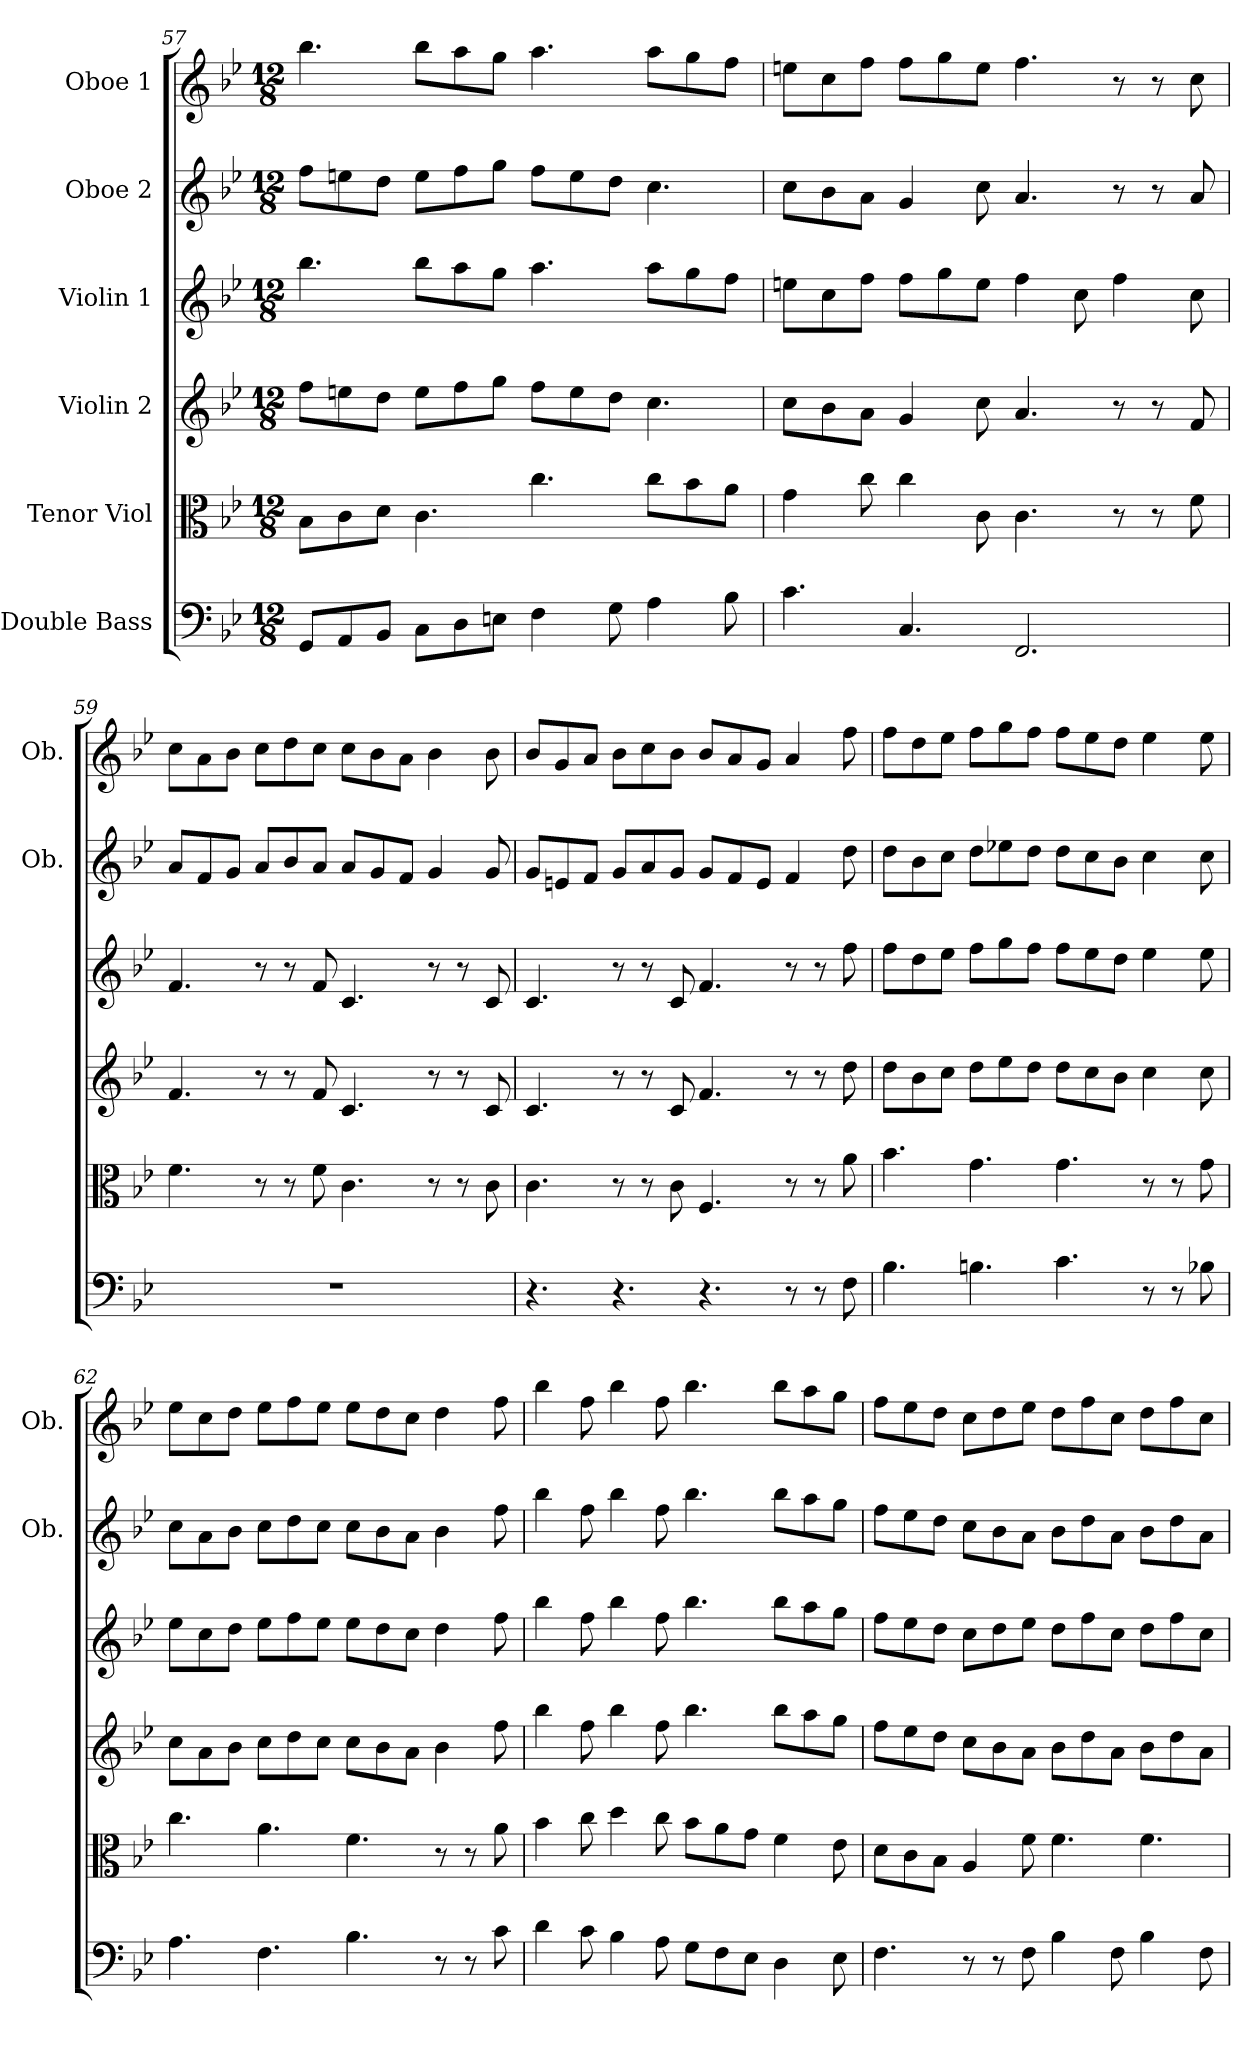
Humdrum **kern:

**kern	**kern	**kern	**kern	**kern	**kern
*part6	*part5	*part4	*part3	*part2	*part1
*staff6	*staff5	*staff4	*staff3	*staff2	*staff1
*I"Double Bass	*I"Tenor Viol	*I"Violin 2	*I"Violin 1	*I"Oboe 2	*I"Oboe 1
*	*	*	*	*I'Ob.	*I'Ob.
*clefF4	*clefC3	*clefG2	*clefG2	*clefG2	*clefG2
*k[b-e-]	*k[b-e-]	*k[b-e-]	*k[b-e-]	*k[b-e-]	*k[b-e-]
*B-:	*B-:	*B-:	*B-:	*B-:	*B-:
*M12/8	*M12/8	*M12/8	*M12/8	*M12/8	*M12/8
=57	=57	=57	=57	=57	=57
8GG/L	8B-\L	8ff\L	4.bb-\	8ff\L	4.bb-\
8AA/	8c\	8een\	.	8een\	.
8BB-/J	8d\J	8dd\J	.	8dd\J	.
8C\L	4.c\	8ee\L	8bb-\L	8ee\L	8bb-\L
8D\	.	8ff\	8aa\	8ff\	8aa\
8En\J	.	8gg\J	8gg\J	8gg\J	8gg\J
4F\	4.cc\	8ff\L	4.aa\	8ff\L	4.aa\
.	.	8ee\	.	8ee\	.
8G\	.	8dd\J	.	8dd\J	.
4A\	8cc\L	4.cc\	8aa\L	4.cc\	8aa\L
.	8b-\	.	8gg\	.	8gg\
8B-\	8a\J	.	8ff\J	.	8ff\J
=58	=58	=58	=58	=58	=58
4.c\	4g\	8cc\L	8een\L	8cc\L	8een\L
.	.	8b-\	8cc\	8b-\	8cc\
.	8cc\	8a\J	8ff\J	8a\J	8ff\J
4.C/	4cc\	4g/	8ff\L	4g/	8ff\L
.	.	.	8gg\	.	8gg\
.	8c\	8cc\	8ee\J	8cc\	8ee\J
2.FF/	4.c\	4.a/	4ff\	4.a/	4.ff\
.	.	.	8cc\	.	.
.	8r	8r	4ff\	8r	8r
.	8r	8r	.	8r	8r
.	8f\	8f/	8cc\	8a/	8cc\
!!LO:PB:g=z
=59	=59	=59	=59	=59	=59
1.r	4.f\	4.f/	4.f/	8a/L	8cc\L
.	.	.	.	8f/	8a\
.	.	.	.	8g/J	8b-\J
.	8r	8r	8r	8a/L	8cc\L
.	8r	8r	8r	8b-/	8dd\
.	8f\	8f/	8f/	8a/J	8cc\J
.	4.c\	4.c/	4.c/	8a/L	8cc\L
.	.	.	.	8g/	8b-\
.	.	.	.	8f/J	8a\J
.	8r	8r	8r	4g/	4b-\
.	8r	8r	8r	.	.
.	8c\	8c/	8c/	8g/	8b-\
=60	=60	=60	=60	=60	=60
4.r	4.c\	4.c/	4.c/	8g/L	8b-/L
.	.	.	.	8en/	8g/
.	.	.	.	8f/J	8a/J
4.r	8r	8r	8r	8g/L	8b-\L
.	8r	8r	8r	8a/	8cc\
.	8c\	8c/	8c/	8g/J	8b-\J
4.r	4.F/	4.f/	4.f/	8g/L	8b-/L
.	.	.	.	8f/	8a/
.	.	.	.	8e/J	8g/J
8r	8r	8r	8r	4f/	4a/
8r	8r	8r	8r	.	.
8F\	8a\	8dd\	8ff\	8dd\	8ff\
=61	=61	=61	=61	=61	=61
4.B-\	4.b-\	8dd\L	8ff\L	8dd\L	8ff\L
.	.	8b-\	8dd\	8b-\	8dd\
.	.	8cc\J	8ee-\J	8cc\J	8ee-\J
4.Bn\	4.g\	8dd\L	8ff\L	8dd\L	8ff\L
.	.	8ee-\	8gg\	8ee-X\	8gg\
.	.	8dd\J	8ff\J	8dd\J	8ff\J
4.c\	4.g\	8dd\L	8ff\L	8dd\L	8ff\L
.	.	8cc\	8ee-\	8cc\	8ee-\
.	.	8b-\J	8dd\J	8b-\J	8dd\J
8r	8r	4cc\	4ee-\	4cc\	4ee-\
8r	8r	.	.	.	.
8B-X\	8g\	8cc\	8ee-\	8cc\	8ee-\
!!LO:LB:g=z
=62	=62	=62	=62	=62	=62
4.A\	4.cc\	8cc\L	8ee-\L	8cc\L	8ee-\L
.	.	8a\	8cc\	8a\	8cc\
.	.	8b-\J	8dd\J	8b-\J	8dd\J
4.F\	4.a\	8cc\L	8ee-\L	8cc\L	8ee-\L
.	.	8dd\	8ff\	8dd\	8ff\
.	.	8cc\J	8ee-\J	8cc\J	8ee-\J
4.B-\	4.f\	8cc\L	8ee-\L	8cc\L	8ee-\L
.	.	8b-\	8dd\	8b-\	8dd\
.	.	8a\J	8cc\J	8a\J	8cc\J
8r	8r	4b-\	4dd\	4b-\	4dd\
8r	8r	.	.	.	.
8c\	8a\	8ff\	8ff\	8ff\	8ff\
=63	=63	=63	=63	=63	=63
4d\	4b-\	4bb-\	4bb-\	4bb-\	4bb-\
8c\	8cc\	8ff\	8ff\	8ff\	8ff\
4B-\	4dd\	4bb-\	4bb-\	4bb-\	4bb-\
8A\	8cc\	8ff\	8ff\	8ff\	8ff\
8G\L	8b-\L	4.bb-\	4.bb-\	4.bb-\	4.bb-\
8F\	8a\	.	.	.	.
8E-\J	8g\J	.	.	.	.
4D\	4f\	8bb-\L	8bb-\L	8bb-\L	8bb-\L
.	.	8aa\	8aa\	8aa\	8aa\
8E-\	8e-\	8gg\J	8gg\J	8gg\J	8gg\J
=64	=64	=64	=64	=64	=64
4.F\	8d\L	8ff\L	8ff\L	8ff\L	8ff\L
.	8c\	8ee-\	8ee-\	8ee-\	8ee-\
.	8B-\J	8dd\J	8dd\J	8dd\J	8dd\J
8r	4A/	8cc\L	8cc\L	8cc\L	8cc\L
8r	.	8b-\	8dd\	8b-\	8dd\
8F\	8f\	8a\J	8ee-\J	8a\J	8ee-\J
4B-\	4.f\	8b-\L	8dd\L	8b-\L	8dd\L
.	.	8dd\	8ff\	8dd\	8ff\
8F\	.	8a\J	8cc\J	8a\J	8cc\J
4B-\	4.f\	8b-\L	8dd\L	8b-\L	8dd\L
.	.	8dd\	8ff\	8dd\	8ff\
8F\	.	8a\J	8cc\J	8a\J	8cc\J
=	=	=	=	=	=
*-	*-	*-	*-	*-	*-
